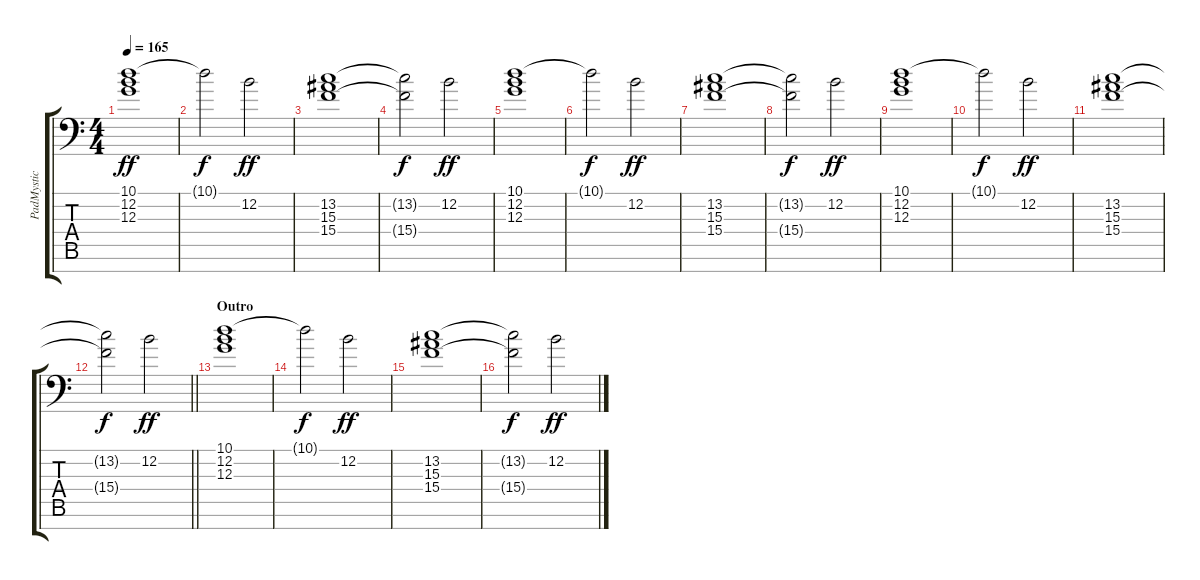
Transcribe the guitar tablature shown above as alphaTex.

\track ("PadMystic" "PadMystic") {instrument pad2warm}
\staff {score tabs}
\tuning (E4 B3 G3 D3 A2 E2 C-1) {hide}
\ts (4 4)
\tempo 165
\clef f4
\ks c
(10.1 12.2 12.3).1{dy ff} |
10.1{t}.2{dy f} 12.2.2{dy ff} |
(13.2 15.3 15.4).1 |
(13.2{t} 15.4{t}).2{dy f} 12.2.2{dy ff} |
(10.1 12.2 12.3).1 |
10.1{t}.2{dy f} 12.2.2{dy ff} |
(13.2 15.3 15.4).1 |
(13.2{t} 15.4{t}).2{dy f} 12.2.2{dy ff} |
(10.1 12.2 12.3).1 |
10.1{t}.2{dy f} 12.2.2{dy ff} |
(13.2 15.3 15.4).1 |
\barLineRight lightlight
(13.2{t} 15.4{t}).2{dy f} 12.2.2{dy ff} |
\section ("" "Outro")
(10.1 12.2 12.3).1 |
10.1{t}.2{dy f} 12.2.2{dy ff} |
(13.2 15.3 15.4).1 |
(13.2{t} 15.4{t}).2{dy f} 12.2.2{dy ff}
